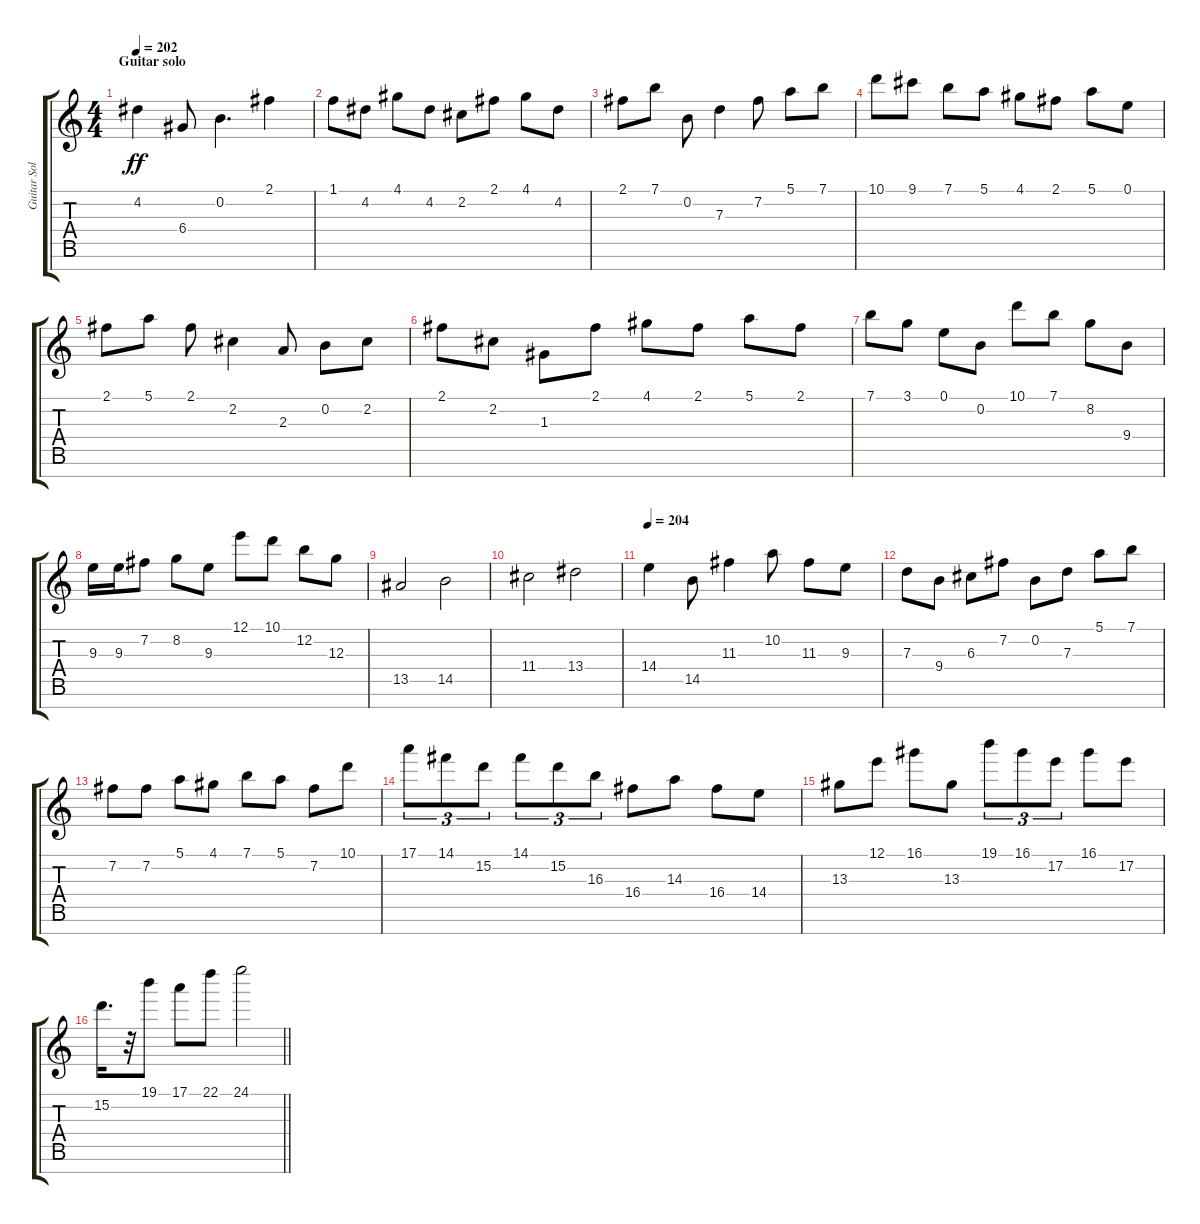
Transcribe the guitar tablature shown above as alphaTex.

\track ("Guitar Solo" "Guitar Sol") {instrument distortionguitar}
\staff {score tabs}
\tuning (E4 B3 G3 D3 A2 E2 B1) {hide}
\ts (4 4)
\section ("" "Guitar solo")
\tempo 202
\clef g2
\ks c
4.2.4{dy ff} 6.4.8 0.2.4{d} 2.1.4 |
1.1.8 4.2.8 4.1.8 4.2.8 2.2.8 2.1.8 4.1.8 4.2.8 |
2.1.8 7.1.8 0.2.8 7.3.4 7.2.8 5.1.8 7.1.8 |
10.1.8 9.1.8 7.1.8 5.1.8 4.1.8 2.1.8 5.1.8 0.1.8 |
2.1.8 5.1.8 2.1.8 2.2.4 2.3.8 0.2.8 2.2.8 |
2.1.8 2.2.8 1.3.8 2.1.8 4.1.8 2.1.8 5.1.8 2.1.8 |
7.1.8 3.1.8 0.1.8 0.2.8 10.1.8 7.1.8 8.2.8 9.4.8 |
9.3.16 9.3.16 7.2.8 8.2.8 9.3.8 12.1.8 10.1.8 12.2.8 12.3.8 |
13.5.2 14.5.2 |
11.4.2 13.4.2 |
\tempo 204
14.4.4 14.5.8 11.3.4 10.2.8 11.3.8 9.3.8 |
7.3.8 9.4.8 6.3.8 7.2.8 0.2.8 7.3.8 5.1.8 7.1.8 |
7.2.8 7.2.8 5.1.8 4.1.8 7.1.8 5.1.8 7.2.8 10.1.8 |
17.1.8{tu (3 2)} 14.1.8{tu (3 2)} 15.2.8{tu (3 2)} 14.1.8{tu (3 2)} 15.2.8{tu (3 2)} 16.3.8{tu (3 2)} 16.4.8 14.3.8 16.4.8 14.4.8 |
13.3.8 12.1.8 16.1.8 13.3.8 19.1.8{tu (3 2)} 16.1.8{tu (3 2)} 17.2.8{tu (3 2)} 16.1.8 17.2.8 |
\barLineRight lightlight
15.2.16{d} r.32 19.1.8 17.1.8 22.1.8 24.1.2
